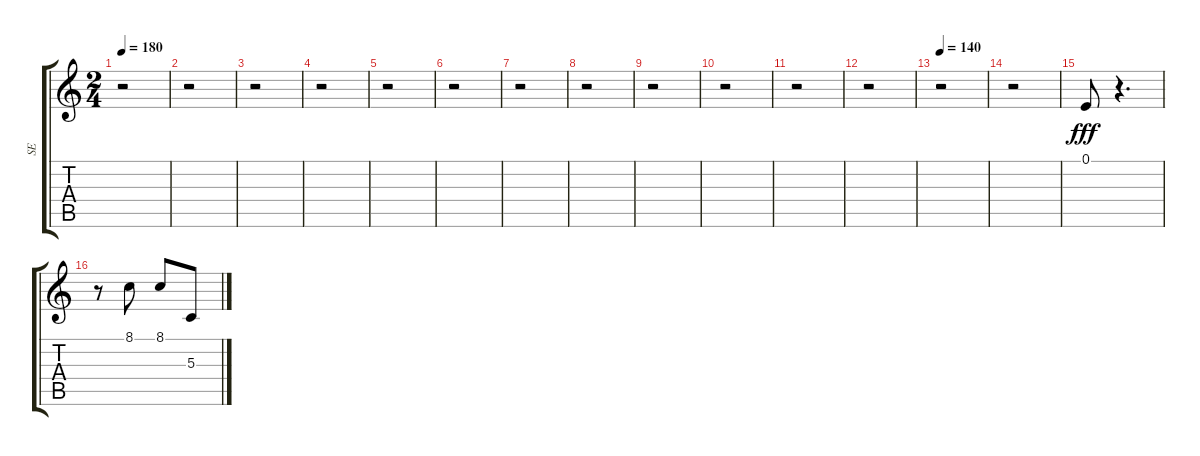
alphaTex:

\track ("SE" "SE") {instrument stringensemble1}
\staff {score tabs}
\tuning (E4 B3 G3 D3 A2 E2) {hide}
\ts (2 4)
\tempo 180
\clef g2
\ks c
r.2{dy mf} |
r.2 |
r.2 |
r.2 |
r.2 |
r.2 |
r.2 |
r.2 |
r.2 |
r.2 |
r.2 |
r.2 |
\tempo 140
r.2 |
r.2 |
0.1.8{dy fff} r.4{d} |
r.8 8.1.8 8.1.8 5.3.8
